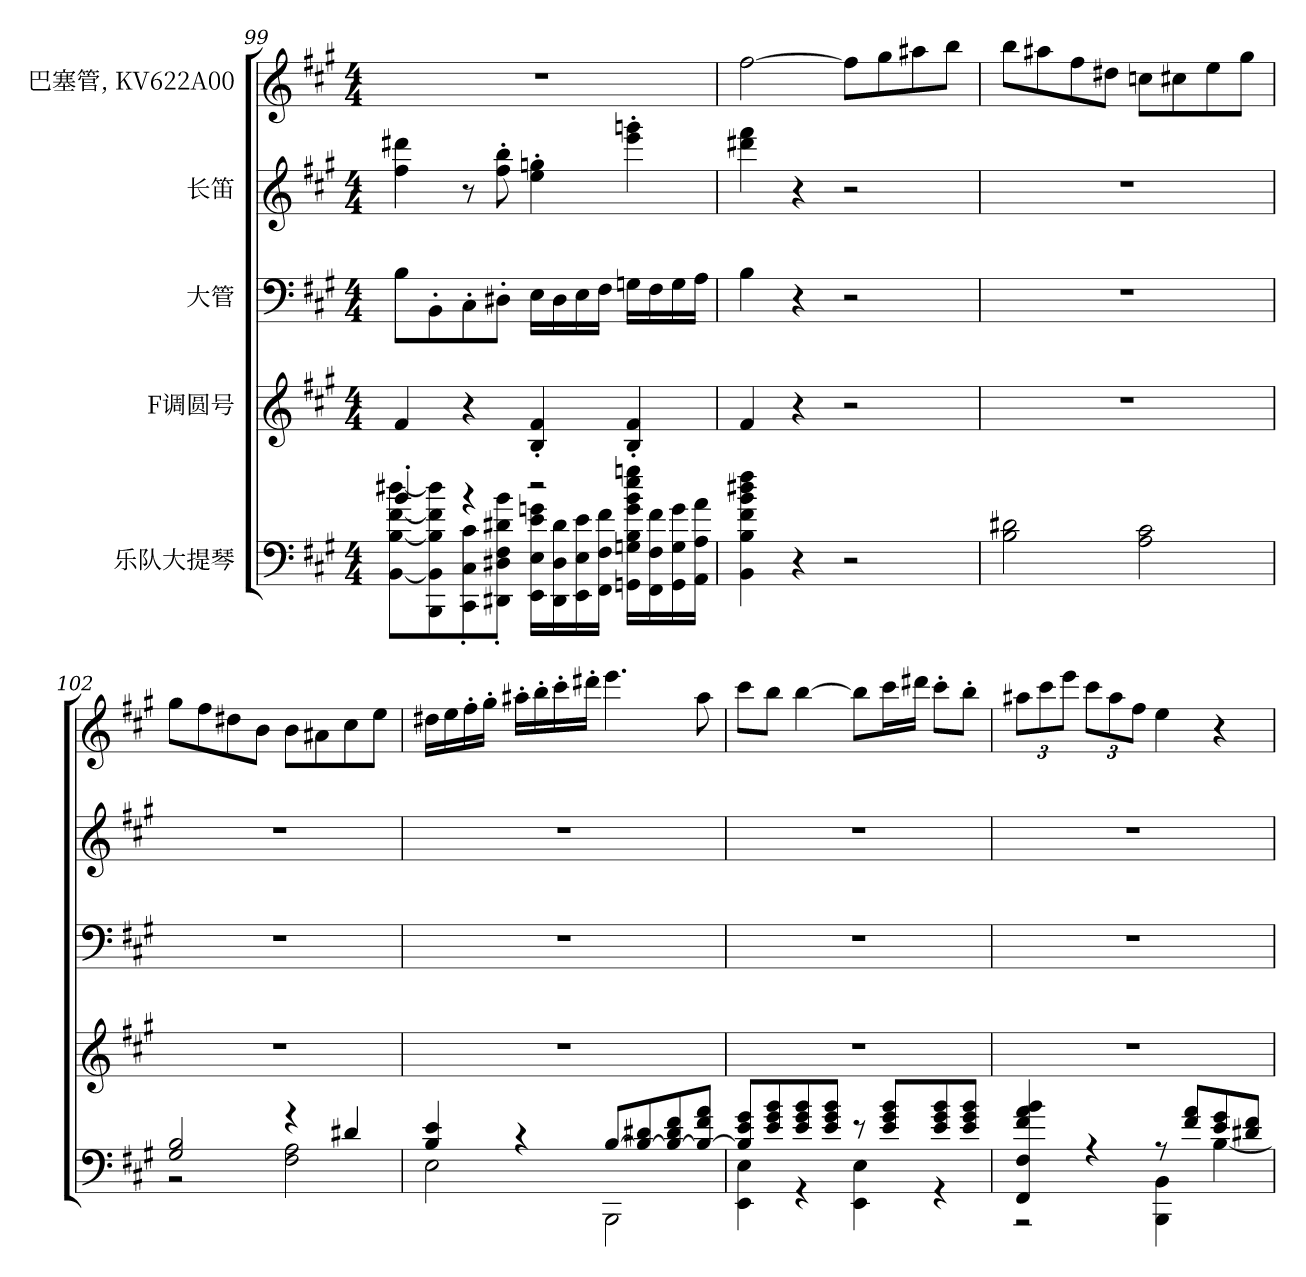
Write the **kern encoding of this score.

**kern	**kern	**kern	**kern	**kern
*part5	*part4	*part3	*part2	*part1
*staff5	*staff4	*staff3	*staff2	*staff1
*I"乐队大提琴	*I"F调圆号	*I"大管	*I"长笛	*I"巴塞管, KV622A00
*clefF4	*clefG2	*clefF4	*clefG2	*clefG2
*	*ITrd4c7	*	*	*ITrd4c7
*k[f#c#g#]	*k[f#c#]	*k[f#c#g#]	*k[f#c#g#]	*k[f#c#]
*M4/4	*M4/4	*M4/4	*M4/4	*M4/4
=99	=99	=99	=99	=99
*^	*	*	*	*
4b'/	[8BB\ [8B\ [8f#\ [8dd#X\L	4B/	8B\L	4ff#\ 4ddd#X\	1r
.	8BBB\ 8BB\] 8B\] 8f#\] 8dd#\]	.	8BB'\	.	.
4r	8CC#\' 8C#\' 8c#\'	4r	8C#'\	8r	.
.	8DD#X\' 8D#X\' 8F#\' 8d#X\' 8b\'J	.	8D#X'\J	8ff#\' 8bb\'	.
2r	16EE\ 16E\ 16e\ 16gn\LL	4E/' 4B/'	16E\LL	4ee\' 4ggn\'	.
.	16DD#\ 16D#\ 16d#\	.	16D#\	.	.
.	16EE\ 16E\ 16e\	.	16E\	.	.
.	16FF#\ 16F#\ 16f#\JJ	.	16F#\JJ	.	.
.	16GGn\ 16Gn\ 16B\ 16g\ 16b\ 16ee\ 16ggn\LL	4E/' 4B/'	16Gn\LL	4eee\' 4gggn\'	.
.	16FF#\ 16F#\ 16f#\	.	16F#\	.	.
.	16GG\ 16G\ 16g\	.	16G\	.	.
.	16AA\ 16A\ 16a\JJ	.	16A\JJ	.	.
*v	*v	*	*	*	*
!!LO:PB:g=z
=100	=100	=100	=100	=100
4BB\ 4B\ 4f#\ 4b\ 4dd#X\ 4ff#\	4B/	4B\	4ddd#X\ 4fff#\	[2b\
4r	4r	4r	4r	.
2r	2r	2r	2r	8b\L]
.	.	.	.	8cc#\
.	.	.	.	8dd#X\
.	.	.	.	8ee\J
=101	=101	=101	=101	=101
2B\ 2d#X\	1r	1r	1r	8ee\L
.	.	.	.	8dd#X\
.	.	.	.	8b\
.	.	.	.	8g#X\J
2A\ 2c#\	.	.	.	8fn\L
.	.	.	.	8f#X\
.	.	.	.	8a\
.	.	.	.	8cc#\J
=102	=102	=102	=102	=102
*^	*	*	*	*
2G#/ 2B/	2r	1r	1r	1r	8cc#\L
.	.	.	.	.	8b\
.	.	.	.	.	8g#X\
.	.	.	.	.	8e\J
4r	2F#\ 2A\	.	.	.	8e\L
.	.	.	.	.	8d#X\
4d#X/	.	.	.	.	8f#\
.	.	.	.	.	8a\J
!!LO:LB:g=z
=103	=103	=103	=103	=103	=103
4B/ 4e/	2E\	1r	1r	1r	16g#X\LL
.	.	.	.	.	16a\
.	.	.	.	.	16b'\
.	.	.	.	.	16cc#'\JJ
4r	.	.	.	.	16dd#X'\LL
.	.	.	.	.	16ee'\
.	.	.	.	.	16ff#'\
.	.	.	.	.	16gg#X'\JJ
[8B/L	2BBB\	.	.	.	4.aa\
8B/_ 8d#X/	.	.	.	.	.
8B/_ 8d#/ 8f#/	.	.	.	.	.
8B/_ 8f#/ 8a/J	.	.	.	.	8dd#\
=104	=104	=104	=104	=104	=104
8B/] 8e/ 8g#/L	4EE\ 4E\	1r	1r	1r	8ff#\L
8e/ 8g#/ 8b/	.	.	.	.	8ee\J
8e/ 8g#/ 8b/	4r	.	.	.	[4ee\
8e/ 8g#/ 8b/J	.	.	.	.	.
8r	4EE\ 4E\	.	.	.	8ee\L]
8e/ 8g#/ 8b/L	.	.	.	.	16ff#\L
.	.	.	.	.	16gg#X\JJ
8e/ 8g#/ 8b/	4r	.	.	.	8ff#'\L
8e/ 8g#/ 8b/J	.	.	.	.	8ee'\J
!!LO:PB:g=z
=105	=105	=105	=105	=105	=105
*	*	*	*	*	*Xbrackettup
4FF#/ 4F#/ 4f#/ 4a/ 4b/	2r	1r	1r	1r	12dd#X\L
.	.	.	.	.	12ff#\
.	.	.	.	.	12aa\J
4r	.	.	.	.	12ff#\L
.	.	.	.	.	12dd#\
.	.	.	.	.	12b\J
8r	4BBB\ 4BB\	.	.	.	4a\
8f#/ 8a/L	.	.	.	.	.
8e/ 8g#/	[4B\	.	.	.	4r
8d#X/ 8f#/J	.	.	.	.	.
*v	*v	*	*	*	*
=	=	=	=	=
*-	*-	*-	*-	*-
